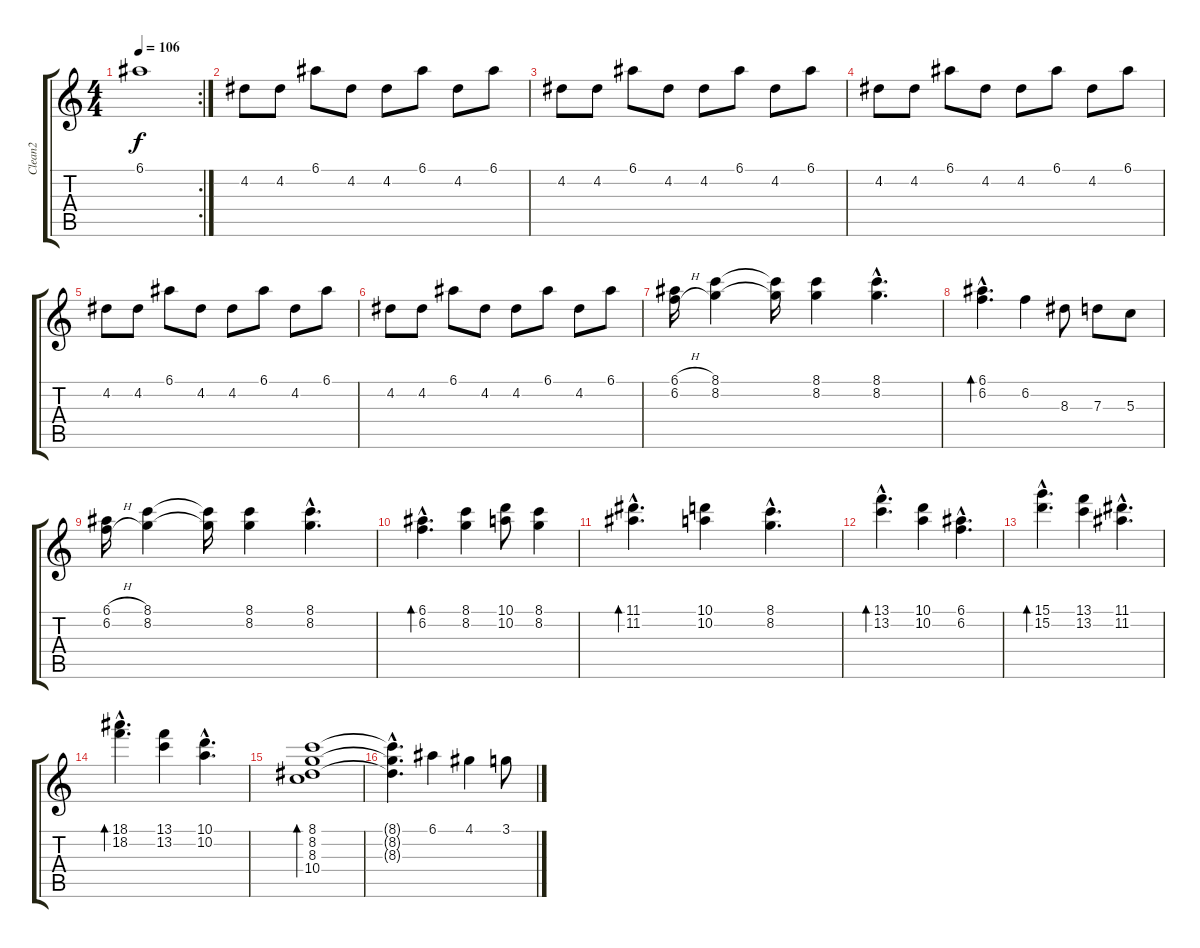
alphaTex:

\track ("Clean2" "Clean2") {instrument acousticguitarnylon}
\staff {score tabs}
\tuning (E4 B3 G3 D3 A2 E2) {hide}
\rc 2
\ts (4 4)
\tempo 106
\clef g2
\ks c
6.1.1{dy f} |
4.2.8 4.2.8 6.1.8 4.2.8 4.2.8 6.1.8 4.2.8 6.1.8 |
4.2.8 4.2.8 6.1.8 4.2.8 4.2.8 6.1.8 4.2.8 6.1.8 |
4.2.8 4.2.8 6.1.8 4.2.8 4.2.8 6.1.8 4.2.8 6.1.8 |
4.2.8 4.2.8 6.1.8 4.2.8 4.2.8 6.1.8 4.2.8 6.1.8 |
4.2.8 4.2.8 6.1.8 4.2.8 4.2.8 6.1.8 4.2.8 6.1.8 |
(6.1{h} 6.2{h}).16 (8.1 8.2).4 (8.1{t} 8.2{t}).16 (8.1 8.2).4 (8.1{hac} 8.2{hac}).4{d} |
(6.1{hac} 6.2{hac}).4{d bd 120} 6.2.4 8.3.8 7.3.8 5.3.8 |
(6.1{h} 6.2{h}).16 (8.1 8.2).4 (8.1{t} 8.2{t}).16 (8.1 8.2).4 (8.1{hac} 8.2{hac}).4{d} |
(6.1{hac} 6.2{hac}).4{d bd 120} (8.1 8.2).4 (10.1 10.2).8 (8.1 8.2).4 |
(11.1{hac} 11.2{hac}).4{d bd 120} (10.1 10.2).4 (8.1{hac} 8.2{hac}).4{d} |
(13.1{hac} 13.2{hac}).4{d bd 120} (10.1 10.2).4 (6.1{hac} 6.2{hac}).4{d} |
(15.1{hac} 15.2{hac}).4{d bd 120} (13.1 13.2).4 (11.1{hac} 11.2{hac}).4{d} |
(18.1{hac} 18.2{hac}).4{d bd 120} (13.1 13.2).4 (10.1{hac} 10.2{hac}).4{d} |
(8.1 8.2 8.3 10.4).1{bd 120} |
(8.1{hac t} 8.2{hac t} 8.3{hac t}).4{d} 6.1.4 4.1.4 3.1.8
